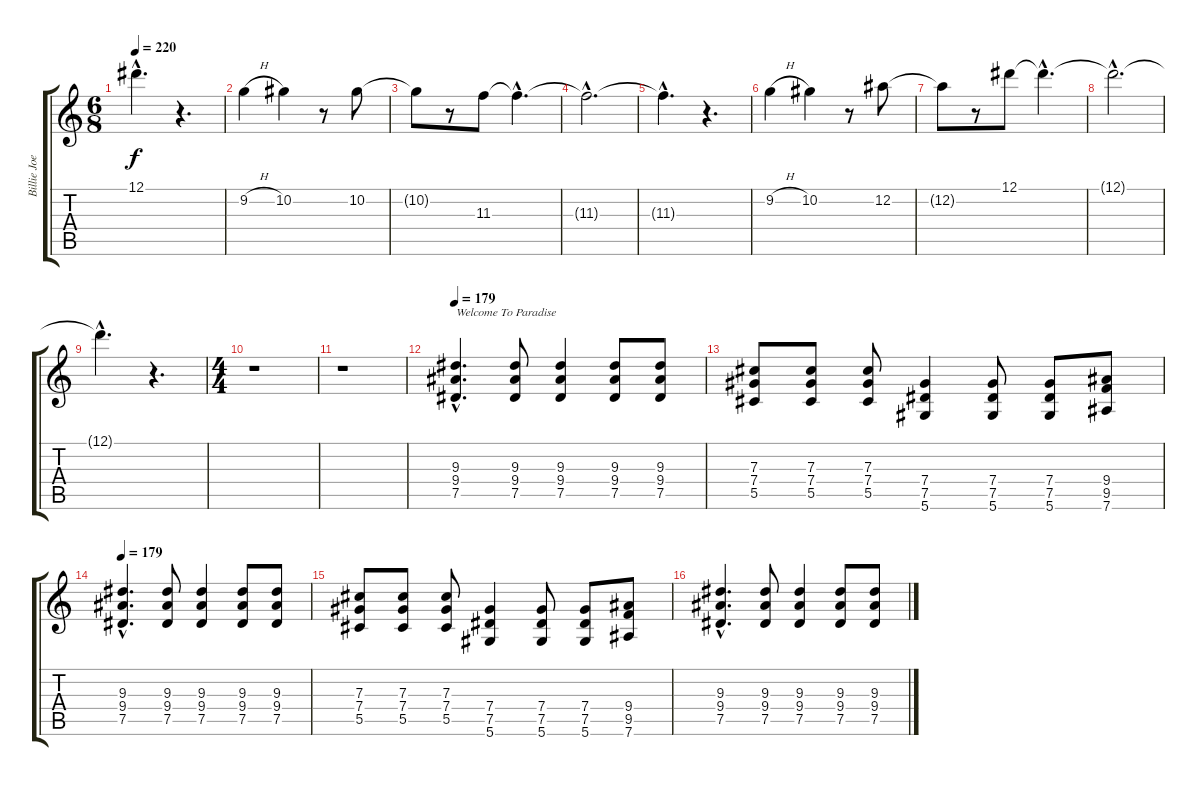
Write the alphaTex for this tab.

\track ("Billie Joe Guitar" "Billie Joe") {instrument distortionguitar}
\staff {score tabs}
\tuning (Eb4 Bb3 Gb3 Db3 Ab2 Eb2) {hide}
\ts (6 8)
\tempo 220
\clef g2
\ks c
12.1{hac t}.4{d dy f} r.4{d} |
9.2{h}.4 10.2.4 r.8 10.2.8 |
10.2{t}.8 r.8 11.3.8 11.3{hac t}.4{d} |
11.3{hac t}.2{d} |
11.3{hac t}.4{d volume 0} r.4{d} |
9.2{h}.4 10.2.4 r.8 12.2.8 |
12.2{t}.8 r.8 12.1.8 12.1{hac t}.4{d} |
12.1{hac t}.2{d} |
12.1{hac t}.4{d} r.4{d} |
\ts (4 4)
r.1 |
r.1 |
\tempo 179
(9.3{hac} 9.4{hac} 7.5{hac}).4{d txt "Welcome To Paradise" volume 16 instrument distortionguitar} (9.3 9.4 7.5).8 (9.3 9.4 7.5).4 (9.3 9.4 7.5).8 (9.3 9.4 7.5).8 |
(7.3 7.4 5.5).8 (7.3 7.4 5.5).8 (7.3 7.4 5.5).8 (7.4 7.5 5.6).4 (7.4 7.5 5.6).8 (7.4 7.5 5.6).8 (9.4 9.5 7.6).8 |
\tempo 179
(9.3{hac} 9.4{hac} 7.5{hac}).4{d} (9.3 9.4 7.5).8 (9.3 9.4 7.5).4 (9.3 9.4 7.5).8 (9.3 9.4 7.5).8 |
(7.3 7.4 5.5).8 (7.3 7.4 5.5).8 (7.3 7.4 5.5).8 (7.4 7.5 5.6).4 (7.4 7.5 5.6).8 (7.4 7.5 5.6).8 (9.4 9.5 7.6).8 |
(9.3{hac} 9.4{hac} 7.5{hac}).4{d} (9.3 9.4 7.5).8 (9.3 9.4 7.5).4 (9.3 9.4 7.5).8 (9.3 9.4 7.5).8
